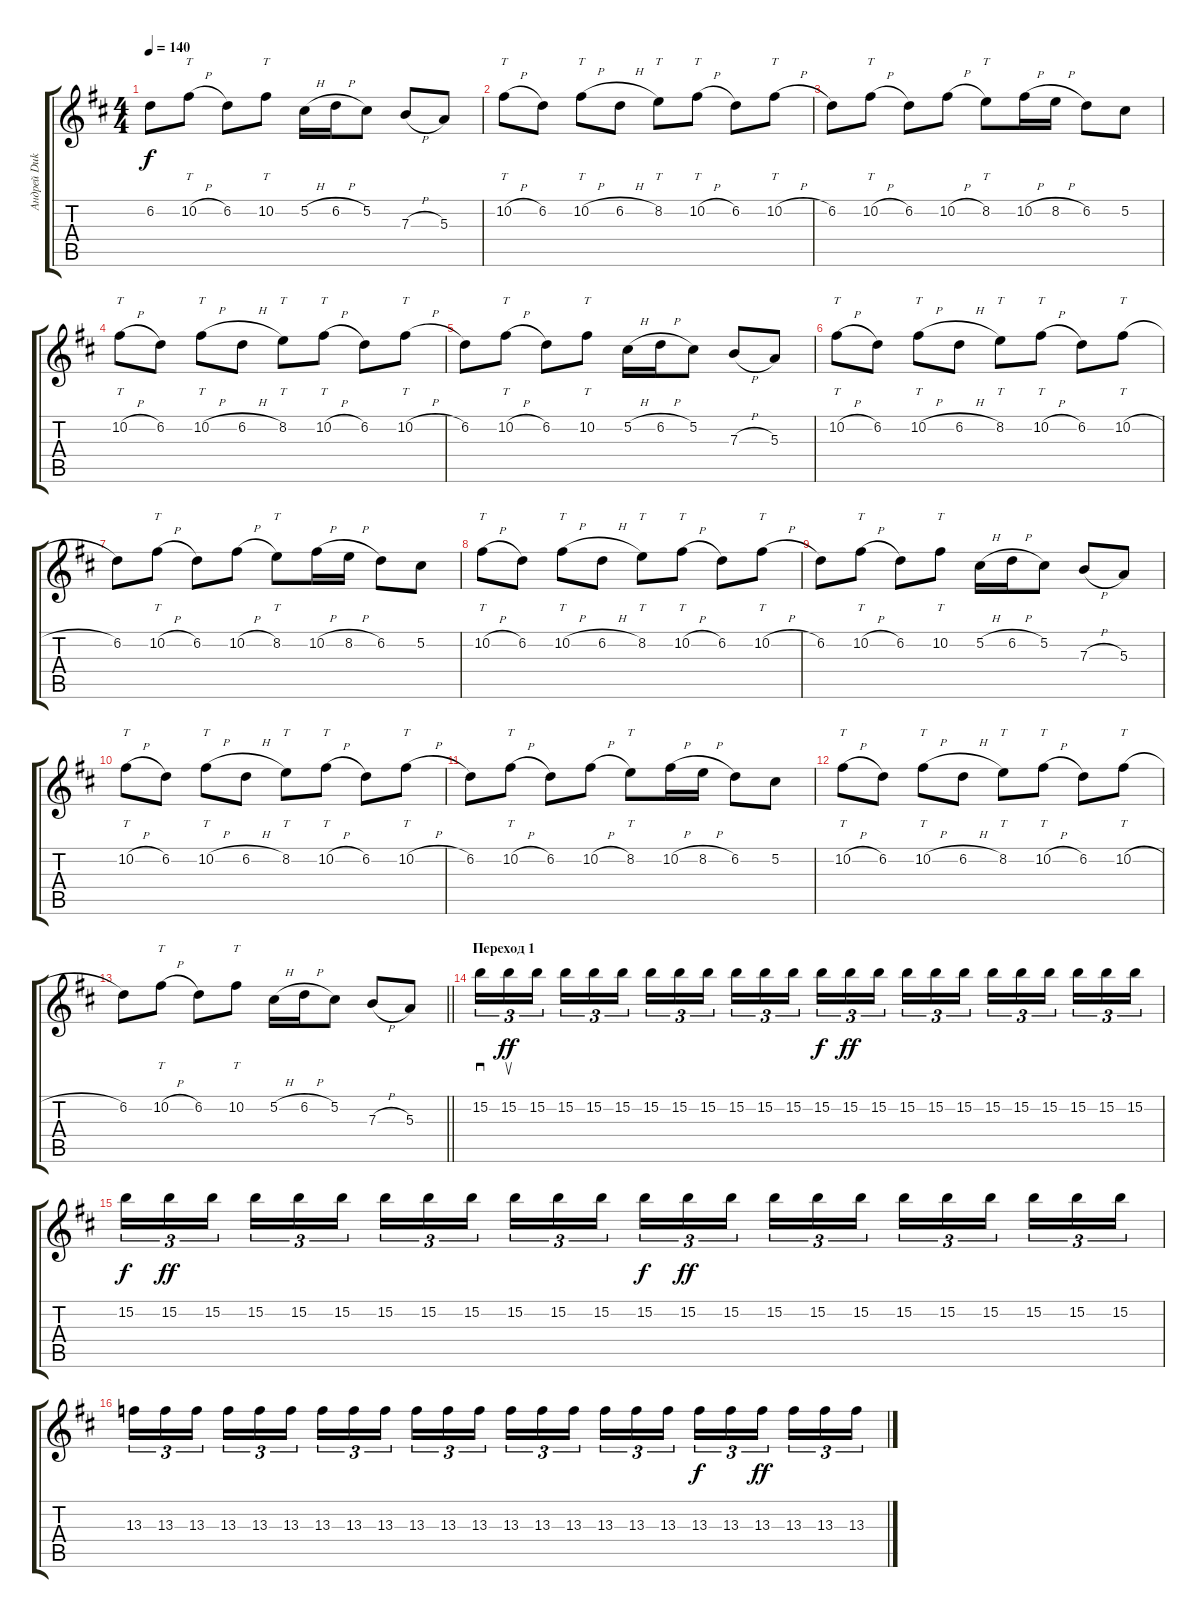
\track ("Андрей Duke Анисимов" "Андрей Duk") {instrument distortionguitar}
\staff {score tabs}
\tuning (Db4 Ab3 E3 B2 Gb2 B1) {hide}
\ts (4 4)
\tempo 140
\clef g2
\ks bminor
6.2.8{dy f} 10.2{h}.8{tt} 6.2.8 10.2.8{tt} 5.2{h}.16 6.2{h}.16 5.2.8 7.3{h}.8 5.3.8 |
10.2{h}.8{tt} 6.2.8 10.2{h}.8{tt} 6.2{h}.8 8.2.8{tt} 10.2{h}.8{tt} 6.2.8 10.2{h}.8{tt} |
6.2.8 10.2{h}.8{tt} 6.2.8 10.2{h}.8 8.2.8{tt} 10.2{h}.16 8.2{h}.16 6.2.8 5.2.8 |
10.2{h}.8{tt} 6.2.8 10.2{h}.8{tt} 6.2{h}.8 8.2.8{tt} 10.2{h}.8{tt} 6.2.8 10.2{h}.8{tt} |
6.2.8 10.2{h}.8{tt} 6.2.8 10.2.8{tt} 5.2{h}.16 6.2{h}.16 5.2.8 7.3{h}.8 5.3.8 |
10.2{h}.8{tt} 6.2.8 10.2{h}.8{tt} 6.2{h}.8 8.2.8{tt} 10.2{h}.8{tt} 6.2.8 10.2{h}.8{tt} |
6.2.8 10.2{h}.8{tt} 6.2.8 10.2{h}.8 8.2.8{tt} 10.2{h}.16 8.2{h}.16 6.2.8 5.2.8 |
10.2{h}.8{tt} 6.2.8 10.2{h}.8{tt} 6.2{h}.8 8.2.8{tt} 10.2{h}.8{tt} 6.2.8 10.2{h}.8{tt} |
6.2.8 10.2{h}.8{tt} 6.2.8 10.2.8{tt} 5.2{h}.16 6.2{h}.16 5.2.8 7.3{h}.8 5.3.8 |
10.2{h}.8{tt} 6.2.8 10.2{h}.8{tt} 6.2{h}.8 8.2.8{tt} 10.2{h}.8{tt} 6.2.8 10.2{h}.8{tt} |
6.2.8 10.2{h}.8{tt} 6.2.8 10.2{h}.8 8.2.8{tt} 10.2{h}.16 8.2{h}.16 6.2.8 5.2.8 |
10.2{h}.8{tt} 6.2.8 10.2{h}.8{tt} 6.2{h}.8 8.2.8{tt} 10.2{h}.8{tt} 6.2.8 10.2{h}.8{tt} |
\barLineRight lightlight
6.2.8 10.2{h}.8{tt} 6.2.8 10.2.8{tt} 5.2{h}.16 6.2{h}.16 5.2.8 7.3{h}.8 5.3.8 |
\section ("" "Переход 1")
15.2.16{sd tu (3 2)} 15.2.16{su tu (3 2) dy ff} 15.2.16{tu (3 2) beam splitsecondary} 15.2.16{tu (3 2)} 15.2.16{tu (3 2)} 15.2.16{tu (3 2)} 15.2.16{tu (3 2)} 15.2.16{tu (3 2)} 15.2.16{tu (3 2) beam splitsecondary} 15.2.16{tu (3 2)} 15.2.16{tu (3 2)} 15.2.16{tu (3 2)} 15.2.16{tu (3 2) dy f} 15.2.16{tu (3 2) dy ff} 15.2.16{tu (3 2) beam splitsecondary} 15.2.16{tu (3 2)} 15.2.16{tu (3 2)} 15.2.16{tu (3 2)} 15.2.16{tu (3 2)} 15.2.16{tu (3 2)} 15.2.16{tu (3 2) beam splitsecondary} 15.2.16{tu (3 2)} 15.2.16{tu (3 2)} 15.2.16{tu (3 2)} |
15.2.16{tu (3 2) dy f} 15.2.16{tu (3 2) dy ff} 15.2.16{tu (3 2) beam splitsecondary} 15.2.16{tu (3 2)} 15.2.16{tu (3 2)} 15.2.16{tu (3 2)} 15.2.16{tu (3 2)} 15.2.16{tu (3 2)} 15.2.16{tu (3 2) beam splitsecondary} 15.2.16{tu (3 2)} 15.2.16{tu (3 2)} 15.2.16{tu (3 2)} 15.2.16{tu (3 2) dy f} 15.2.16{tu (3 2) dy ff} 15.2.16{tu (3 2) beam splitsecondary} 15.2.16{tu (3 2)} 15.2.16{tu (3 2)} 15.2.16{tu (3 2)} 15.2.16{tu (3 2)} 15.2.16{tu (3 2)} 15.2.16{tu (3 2) beam splitsecondary} 15.2.16{tu (3 2)} 15.2.16{tu (3 2)} 15.2.16{tu (3 2)} |
13.3.16{tu (3 2)} 13.3.16{tu (3 2)} 13.3.16{tu (3 2) beam splitsecondary} 13.3.16{tu (3 2)} 13.3.16{tu (3 2)} 13.3.16{tu (3 2)} 13.3.16{tu (3 2)} 13.3.16{tu (3 2)} 13.3.16{tu (3 2) beam splitsecondary} 13.3.16{tu (3 2)} 13.3.16{tu (3 2)} 13.3.16{tu (3 2)} 13.3.16{tu (3 2)} 13.3.16{tu (3 2)} 13.3.16{tu (3 2) beam splitsecondary} 13.3.16{tu (3 2)} 13.3.16{tu (3 2)} 13.3.16{tu (3 2)} 13.3.16{tu (3 2) dy f} 13.3.16{tu (3 2)} 13.3.16{tu (3 2) dy ff beam splitsecondary} 13.3.16{tu (3 2)} 13.3.16{tu (3 2)} 13.3.16{tu (3 2)}
